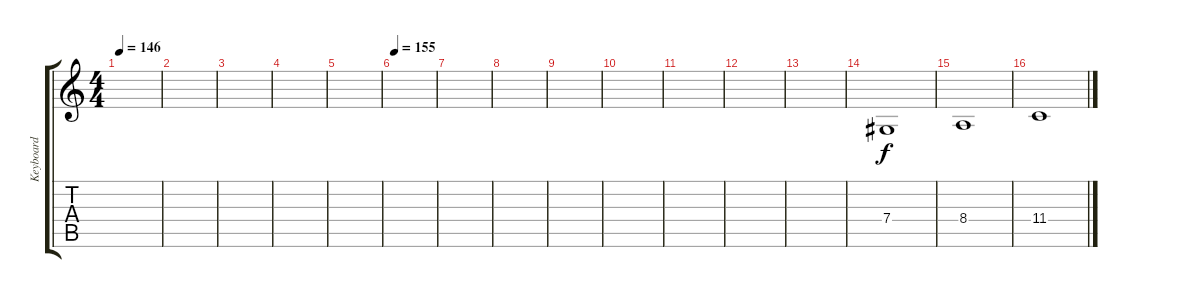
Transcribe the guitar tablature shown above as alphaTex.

\track ("Keyboard" "Keyboard") {instrument stringensemble1}
\staff {score tabs}
\tuning (Eb4 Bb3 Gb3 Db3 Ab2 Db2) {hide}
\ts (4 4)
\tempo 146
\clef g2
\ks c
|
|
|
|
|
\tempo 155
|
|
|
|
|
|
|
|
7.4.1 |
8.4.1 |
11.4.1
